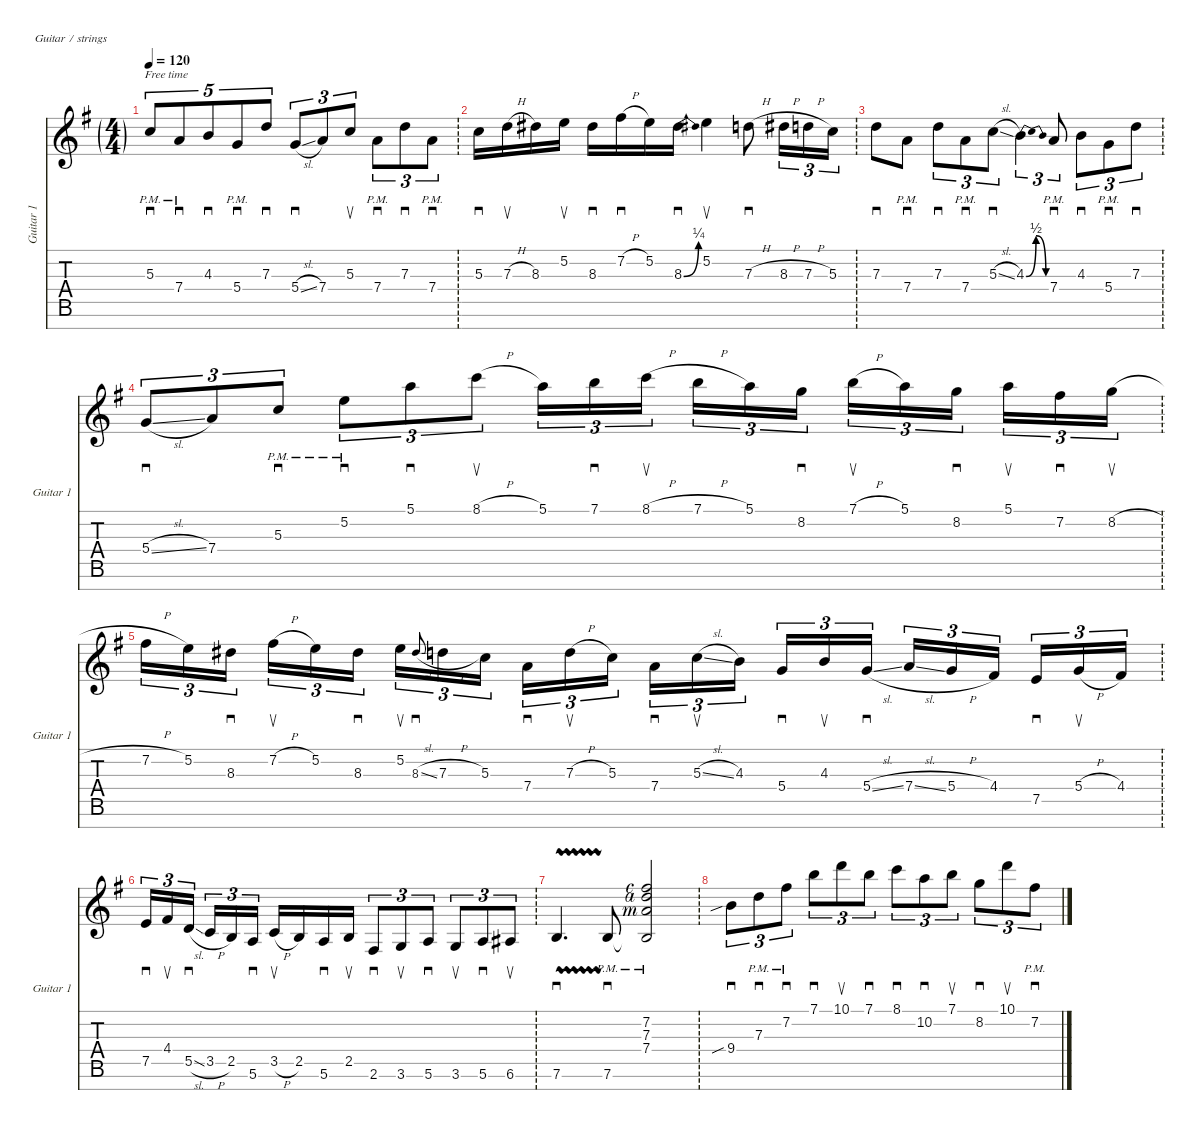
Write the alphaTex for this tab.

\defaultSystemsLayout 4
\hideDynamics
\bracketExtendMode nobrackets
\singleTrackTrackNamePolicy allsystems
\multiTrackTrackNamePolicy allsystems
\firstSystemTrackNameMode fullname
\otherSystemsTrackNameMode fullname
\otherSystemsTrackNameOrientation horizontal
\track ("Guitar 1" "od.guit.") {defaultSystemsLayout 2 instrument overdrivenguitar}
\staff {score tabs}
\tuning (E4 B3 G3 D3 A2 E2 B1)
\ts (4 4)
\ft
\tempo 120
\clef g2
\scale
1.03916
\ks g
5.3{pm acc forcenatural}.8{sd tu (5 4) dy mf beam Up} 7.4{pm acc forcenatural}.8{sd tu (5 4) beam Up} 4.3{acc forcenatural}.8{sd tu (5 4) beam Up} 5.4{pm acc forcenatural}.8{sd tu (5 4) beam Up} 7.3{acc forcenatural}.8{sd tu (5 4) beam Up} 5.4{sl acc forcenatural}.8{sd tu (3 2) beam Up} 7.4{acc forcenatural}.8{tu (3 2) beam Up} 5.3{acc forcenatural}.8{su tu (3 2) beam Up} 7.4{pm acc forcenatural}.8{sd tu (3 2) beam Down} 7.3{acc forcenatural}.8{sd tu (3 2) beam Down} 7.4{pm acc forcenatural}.8{sd tu (3 2) beam Down} |
\ft
\scale
0.960836 5.3{acc forcenatural}.16{sd beam Down} 7.3{h acc forcenatural}.16{su beam Down} 8.3{acc #}.16{beam Down} 5.2{acc forcenatural}.16{su beam Down} 8.3{acc #}.16{sd beam Down} 7.2{h acc #}.16{sd beam Down} 5.2{acc forcenatural}.16{beam Down} 8.3{be (bend 31.799999999999997 0 59.4 1) acc #}.16{sd beam Down} 5.2{acc forcenatural}.4{su beam Down} 7.3{h acc forcenatural}.8{sd beam Down} 8.3{h acc #}.16{tu (3 2) beam Down} 7.3{h acc forcenatural}.16{tu (3 2) beam Down} 5.3{acc forcenatural}.16{tu (3 2) beam Down} |
\ft
\scale
1.03916 7.3{acc forcenatural}.8{sd beam Down} 7.4{pm acc forcenatural}.8{sd beam Down} 7.3{acc forcenatural}.8{sd tu (3 2) beam Down} 7.4{pm acc forcenatural}.8{sd tu (3 2) beam Down} 5.3{sl acc forcenatural}.8{sd tu (3 2) beam Down} 4.3{be (bendrelease 0 0 10.2 2 20.4 2 30 0) acc forcenatural}.4{tu (3 2) beam Down} 7.4{pm acc forcenatural}.8{sd tu (3 2) beam Up} 4.3{acc forcenatural}.8{sd tu (3 2) beam Down} 5.4{pm acc forcenatural}.8{sd tu (3 2) beam Down} 7.3{acc forcenatural}.8{sd tu (3 2) beam Down} |
\ft
\scale
0.960836 5.4{sl acc forcenatural}.8{sd tu (3 2) beam Up} 7.4{acc forcenatural}.8{tu (3 2) beam Up} 5.3{pm acc forcenatural}.8{sd tu (3 2) beam Up} 5.2{pm acc forcenatural}.8{sd tu (3 2) beam Down} 5.1{acc forcenatural}.8{sd tu (3 2) beam Down} 8.1{h acc forcenatural}.8{su tu (3 2) beam Down} 5.1{acc forcenatural}.16{tu (3 2) beam Down} 7.1{acc forcenatural}.16{sd tu (3 2) beam Down} 8.1{h acc forcenatural}.16{su tu (3 2) beam Down} 7.1{h acc forcenatural}.16{tu (3 2) beam Down} 5.1{acc forcenatural}.16{tu (3 2) beam Down} 8.2{acc forcenatural}.16{sd tu (3 2) beam Down} 7.1{h acc forcenatural}.16{su tu (3 2) beam Down} 5.1{acc forcenatural}.16{tu (3 2) beam Down} 8.2{acc forcenatural}.16{sd tu (3 2) beam Down} 5.1{acc forcenatural}.16{su tu (3 2) beam Down} 7.2{acc #}.16{sd tu (3 2) beam Down} 8.2{h acc forcenatural}.16{su tu (3 2) beam Down} |
\ft
\scale
1.03916 7.2{h acc #}.16{tu (3 2) beam Down} 5.2{acc forcenatural}.16{tu (3 2) beam Down} 8.3{acc #}.16{sd tu (3 2) beam Down} 7.2{h acc #}.16{su tu (3 2) beam Down} 5.2{acc forcenatural}.16{tu (3 2) beam Down} 8.3{acc #}.16{sd tu (3 2) beam Down} 5.2{acc forcenatural}.16{su tu (3 2) beam Down} 8.3{sl acc #}.8{sd tu (3 2) gr onbeat beam Up} 7.3{h acc forcenatural}.16{tu (3 2) beam Down} 5.3{acc forcenatural}.16{tu (3 2) beam Down} 7.4{acc forcenatural}.16{sd tu (3 2) beam Down} 7.3{h acc forcenatural}.16{su tu (3 2) beam Down} 5.3{acc forcenatural}.16{tu (3 2) beam Down} 7.4{acc forcenatural}.16{sd tu (3 2) beam Down} 5.3{sl acc forcenatural}.16{su tu (3 2) beam Down} 4.3{acc forcenatural}.16{tu (3 2) beam Down} 5.4{acc forcenatural}.16{sd tu (3 2) beam Up} 4.3{acc forcenatural}.16{su tu (3 2) beam Up} 5.4{sl acc forcenatural}.16{sd tu (3 2) beam Up} 7.4{sl acc forcenatural}.16{tu (3 2) beam Up} 5.4{h acc forcenatural}.16{tu (3 2) beam Up} 4.4{acc #}.16{tu (3 2) beam Up} 7.5{acc forcenatural}.16{sd tu (3 2) beam Up} 5.4{h acc forcenatural}.16{su tu (3 2) beam Up} 4.4{acc #}.16{tu (3 2) beam Up} |
\ft
\scale
0.960836 7.5{acc forcenatural}.16{sd tu (3 2) beam Up} 4.4{acc #}.16{su tu (3 2) beam Up} 5.5{sl acc forcenatural}.16{sd tu (3 2) beam Up} 3.5{h acc forcenatural}.16{tu (3 2) beam Up} 2.5{acc forcenatural}.16{tu (3 2) beam Up} 5.6{acc forcenatural}.16{sd tu (3 2) beam Up} 3.5{h acc forcenatural}.16{su beam Up} 2.5{acc forcenatural}.16{beam Up} 5.6{acc forcenatural}.16{sd beam Up} 2.5{acc forcenatural}.16{su beam Up} 2.6{acc #}.8{sd tu (3 2) beam Up} 3.6{acc forcenatural}.8{su tu (3 2) beam Up} 5.6{acc forcenatural}.8{sd tu (3 2) beam Up} 3.6{acc forcenatural}.8{su tu (3 2) beam Up} 5.6{acc forcenatural}.8{sd tu (3 2) beam Up} 6.6{acc #}.8{su tu (3 2) beam Up} |
\ft
\scale
1.03916 7.6{vw acc forcenatural}.4{d sd beam Up} 7.6{pm acc forcenatural}.8{sd beam Up} (7.4{rf 3 acc forcenatural} 7.3{rf 4 acc forcenatural} 7.6{pm t acc forcenatural} 7.2{rf 5 acc #}).2{beam Up} |
\ft
\scale
0.960836 9.4{sib acc forcenatural}.8{sd tu (3 2) beam Down} 7.3{pm acc forcenatural}.8{sd tu (3 2) beam Down} 7.2{pm acc #}.8{sd tu (3 2) beam Down} 7.1{acc forcenatural}.8{sd tu (3 2) beam Down} 10.1{acc forcenatural}.8{su tu (3 2) beam Down} 7.1{acc forcenatural}.8{sd tu (3 2) beam Down} 8.1{acc forcenatural}.8{sd tu (3 2) beam Down} 10.2{acc forcenatural}.8{sd tu (3 2) beam Down} 7.1{acc forcenatural}.8{su tu (3 2) beam Down} 8.2{acc forcenatural}.8{sd tu (3 2) beam Down} 10.1{acc forcenatural}.8{su tu (3 2) beam Down} 7.2{pm acc #}.8{sd tu (3 2) beam Down}
